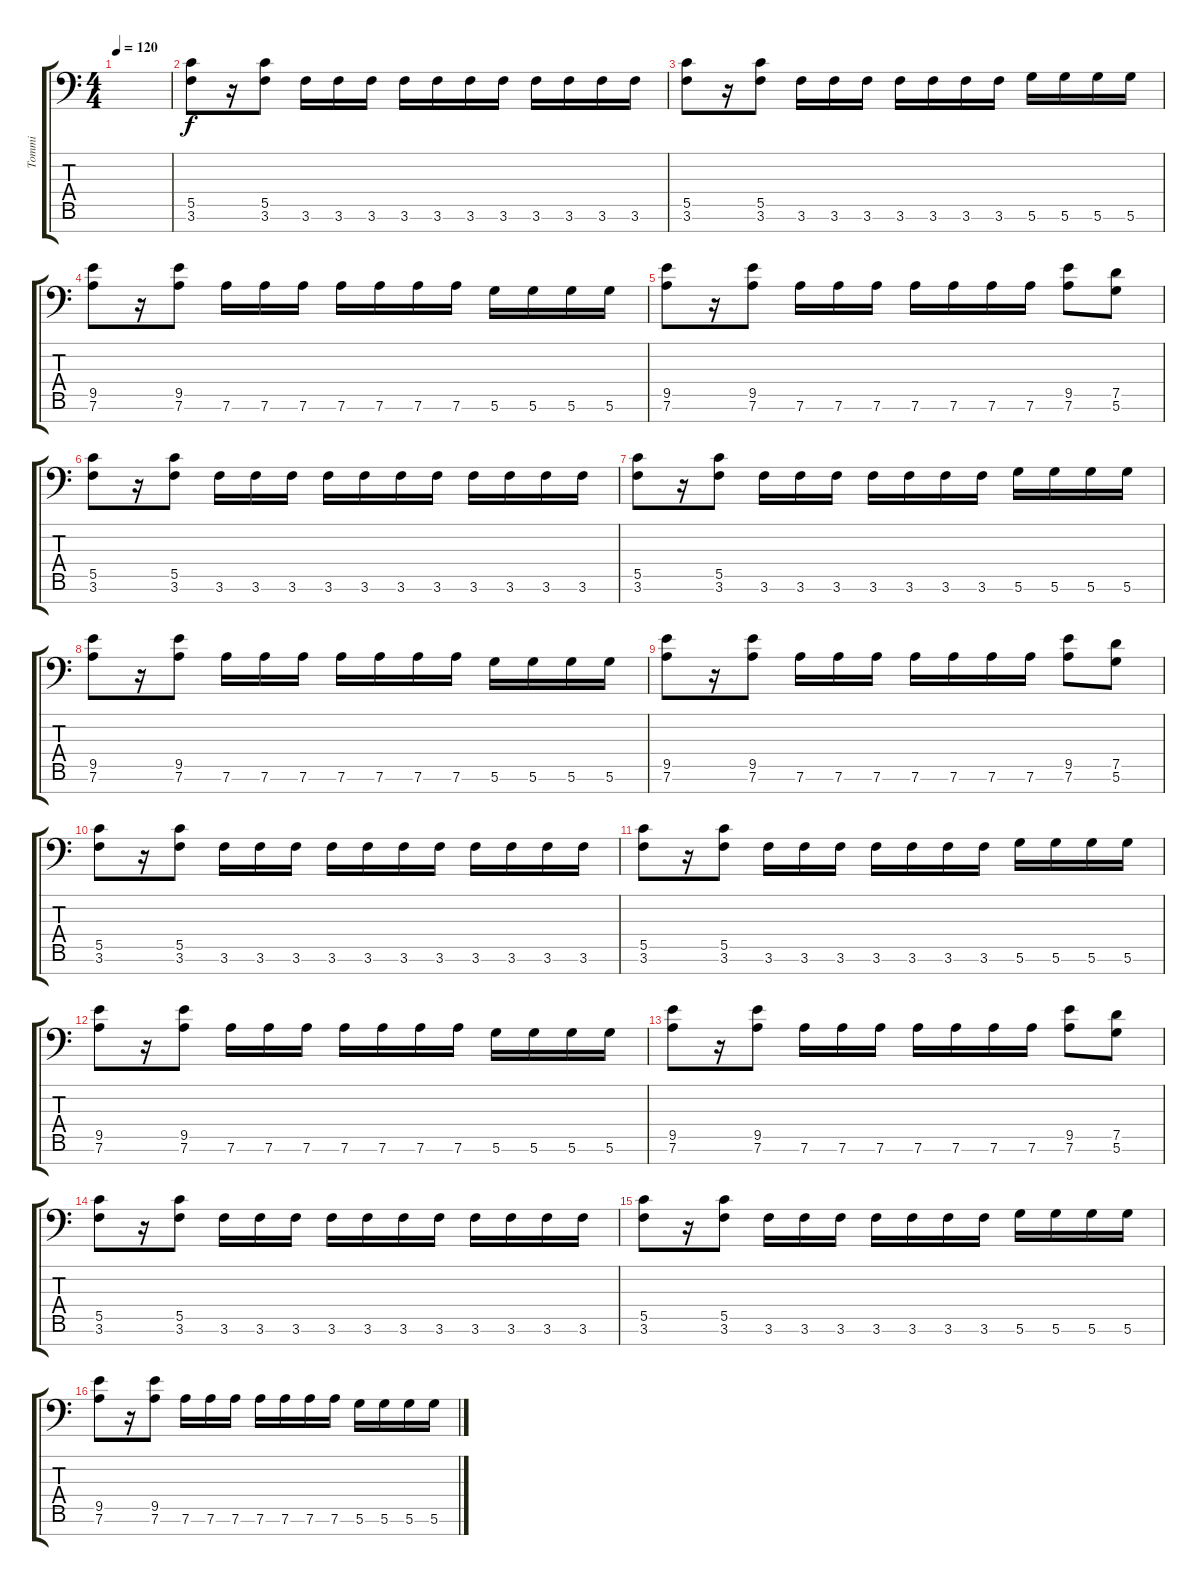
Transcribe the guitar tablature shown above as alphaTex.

\track ("Tommi" "Tommi") {instrument distortionguitar}
\staff {score tabs}
\tuning (D4 A3 F3 C3 G2 D2 G1) {hide}
\ts (4 4)
\tempo 120
\clef f4
\ks c
|
(5.5 3.6).8 r.16 (5.5 3.6).8 3.6.16 3.6.16 3.6.16 3.6.16 3.6.16 3.6.16 3.6.16 3.6.16 3.6.16 3.6.16 3.6.16 |
(5.5 3.6).8 r.16 (5.5 3.6).8 3.6.16 3.6.16 3.6.16 3.6.16 3.6.16 3.6.16 3.6.16 5.6.16 5.6.16 5.6.16 5.6.16 |
(9.5 7.6).8 r.16 (9.5 7.6).8 7.6.16 7.6.16 7.6.16 7.6.16 7.6.16 7.6.16 7.6.16 5.6.16 5.6.16 5.6.16 5.6.16 |
(9.5 7.6).8 r.16 (9.5 7.6).8 7.6.16 7.6.16 7.6.16 7.6.16 7.6.16 7.6.16 7.6.16 (9.5 7.6).8 (7.5 5.6).8 |
(5.5 3.6).8 r.16 (5.5 3.6).8 3.6.16 3.6.16 3.6.16 3.6.16 3.6.16 3.6.16 3.6.16 3.6.16 3.6.16 3.6.16 3.6.16 |
(5.5 3.6).8 r.16 (5.5 3.6).8 3.6.16 3.6.16 3.6.16 3.6.16 3.6.16 3.6.16 3.6.16 5.6.16 5.6.16 5.6.16 5.6.16 |
(9.5 7.6).8 r.16 (9.5 7.6).8 7.6.16 7.6.16 7.6.16 7.6.16 7.6.16 7.6.16 7.6.16 5.6.16 5.6.16 5.6.16 5.6.16 |
(9.5 7.6).8 r.16 (9.5 7.6).8 7.6.16 7.6.16 7.6.16 7.6.16 7.6.16 7.6.16 7.6.16 (9.5 7.6).8 (7.5 5.6).8 |
(5.5 3.6).8 r.16 (5.5 3.6).8 3.6.16 3.6.16 3.6.16 3.6.16 3.6.16 3.6.16 3.6.16 3.6.16 3.6.16 3.6.16 3.6.16 |
(5.5 3.6).8 r.16 (5.5 3.6).8 3.6.16 3.6.16 3.6.16 3.6.16 3.6.16 3.6.16 3.6.16 5.6.16 5.6.16 5.6.16 5.6.16 |
(9.5 7.6).8 r.16 (9.5 7.6).8 7.6.16 7.6.16 7.6.16 7.6.16 7.6.16 7.6.16 7.6.16 5.6.16 5.6.16 5.6.16 5.6.16 |
(9.5 7.6).8 r.16 (9.5 7.6).8 7.6.16 7.6.16 7.6.16 7.6.16 7.6.16 7.6.16 7.6.16 (9.5 7.6).8 (7.5 5.6).8 |
(5.5 3.6).8 r.16 (5.5 3.6).8 3.6.16 3.6.16 3.6.16 3.6.16 3.6.16 3.6.16 3.6.16 3.6.16 3.6.16 3.6.16 3.6.16 |
(5.5 3.6).8 r.16 (5.5 3.6).8 3.6.16 3.6.16 3.6.16 3.6.16 3.6.16 3.6.16 3.6.16 5.6.16 5.6.16 5.6.16 5.6.16 |
(9.5 7.6).8 r.16 (9.5 7.6).8 7.6.16 7.6.16 7.6.16 7.6.16 7.6.16 7.6.16 7.6.16 5.6.16 5.6.16 5.6.16 5.6.16
